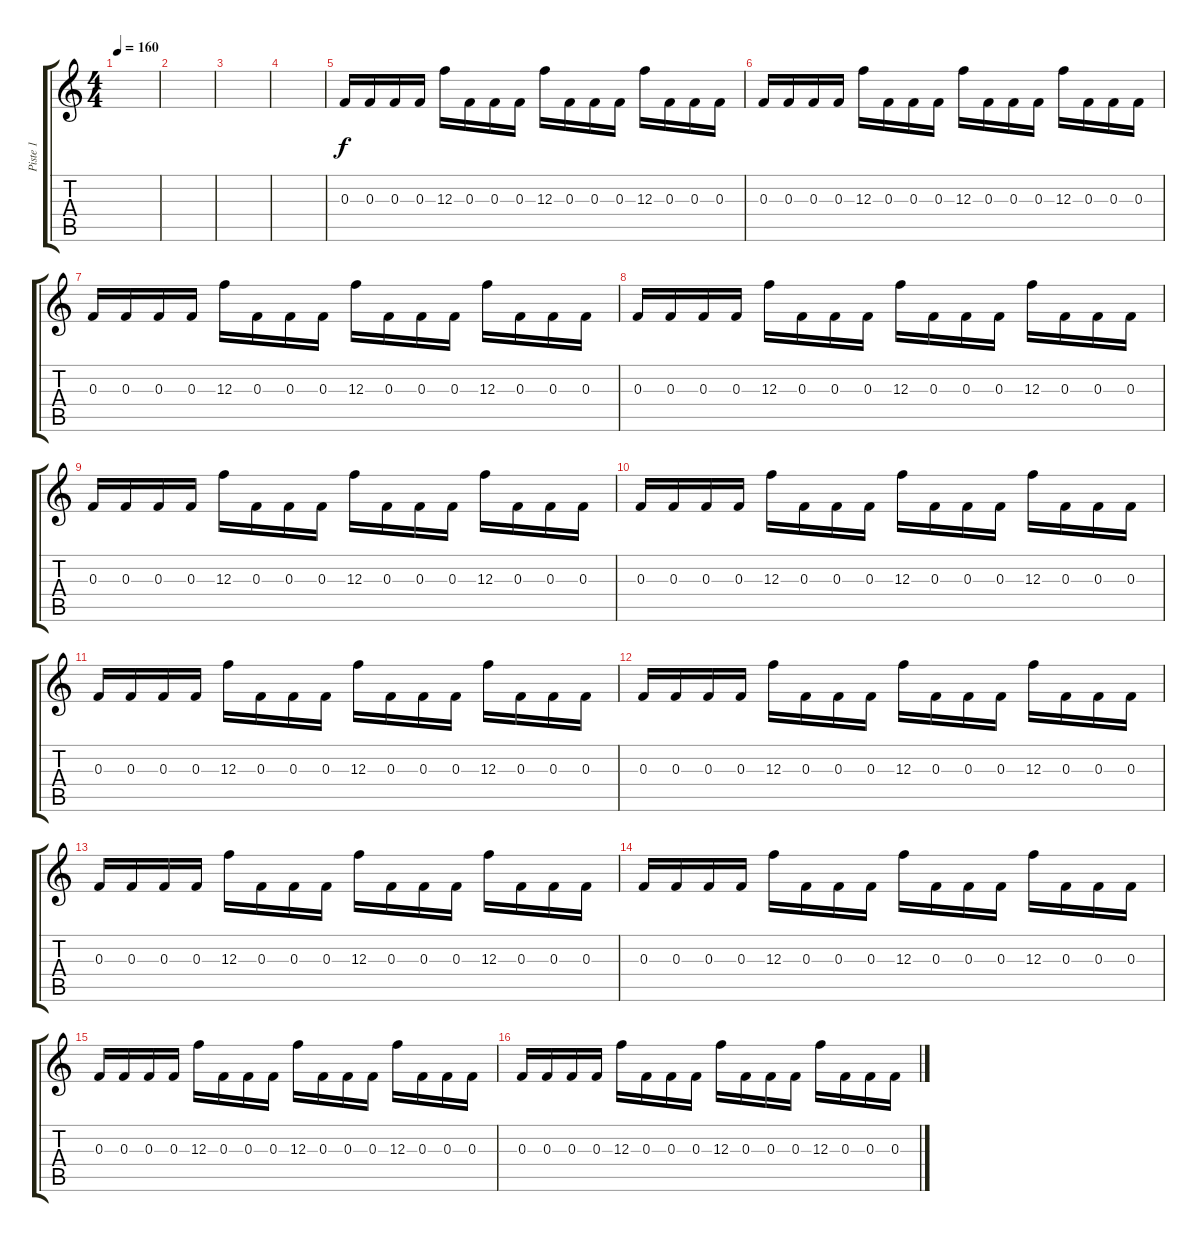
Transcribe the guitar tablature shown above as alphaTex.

\track ("Piste 1" "Piste 1") {instrument distortionguitar}
\staff {score tabs}
\tuning (D4 A3 F3 C3 G2 C2) {hide}
\ts (4 4)
\tempo 160
\clef g2
\ks c
|
|
|
|
0.3.16 0.3.16 0.3.16 0.3.16 12.3.16 0.3.16 0.3.16 0.3.16 12.3.16 0.3.16 0.3.16 0.3.16 12.3.16 0.3.16 0.3.16 0.3.16 |
0.3.16 0.3.16 0.3.16 0.3.16 12.3.16 0.3.16 0.3.16 0.3.16 12.3.16 0.3.16 0.3.16 0.3.16 12.3.16 0.3.16 0.3.16 0.3.16 |
0.3.16 0.3.16 0.3.16 0.3.16 12.3.16 0.3.16 0.3.16 0.3.16 12.3.16 0.3.16 0.3.16 0.3.16 12.3.16 0.3.16 0.3.16 0.3.16 |
0.3.16 0.3.16 0.3.16 0.3.16 12.3.16 0.3.16 0.3.16 0.3.16 12.3.16 0.3.16 0.3.16 0.3.16 12.3.16 0.3.16 0.3.16 0.3.16 |
0.3.16 0.3.16 0.3.16 0.3.16 12.3.16 0.3.16 0.3.16 0.3.16 12.3.16 0.3.16 0.3.16 0.3.16 12.3.16 0.3.16 0.3.16 0.3.16 |
0.3.16 0.3.16 0.3.16 0.3.16 12.3.16 0.3.16 0.3.16 0.3.16 12.3.16 0.3.16 0.3.16 0.3.16 12.3.16 0.3.16 0.3.16 0.3.16 |
0.3.16 0.3.16 0.3.16 0.3.16 12.3.16 0.3.16 0.3.16 0.3.16 12.3.16 0.3.16 0.3.16 0.3.16 12.3.16 0.3.16 0.3.16 0.3.16 |
0.3.16 0.3.16 0.3.16 0.3.16 12.3.16 0.3.16 0.3.16 0.3.16 12.3.16 0.3.16 0.3.16 0.3.16 12.3.16 0.3.16 0.3.16 0.3.16 |
0.3.16 0.3.16 0.3.16 0.3.16 12.3.16 0.3.16 0.3.16 0.3.16 12.3.16 0.3.16 0.3.16 0.3.16 12.3.16 0.3.16 0.3.16 0.3.16 |
0.3.16 0.3.16 0.3.16 0.3.16 12.3.16 0.3.16 0.3.16 0.3.16 12.3.16 0.3.16 0.3.16 0.3.16 12.3.16 0.3.16 0.3.16 0.3.16 |
0.3.16 0.3.16 0.3.16 0.3.16 12.3.16 0.3.16 0.3.16 0.3.16 12.3.16 0.3.16 0.3.16 0.3.16 12.3.16 0.3.16 0.3.16 0.3.16 |
0.3.16 0.3.16 0.3.16 0.3.16 12.3.16 0.3.16 0.3.16 0.3.16 12.3.16 0.3.16 0.3.16 0.3.16 12.3.16 0.3.16 0.3.16 0.3.16
